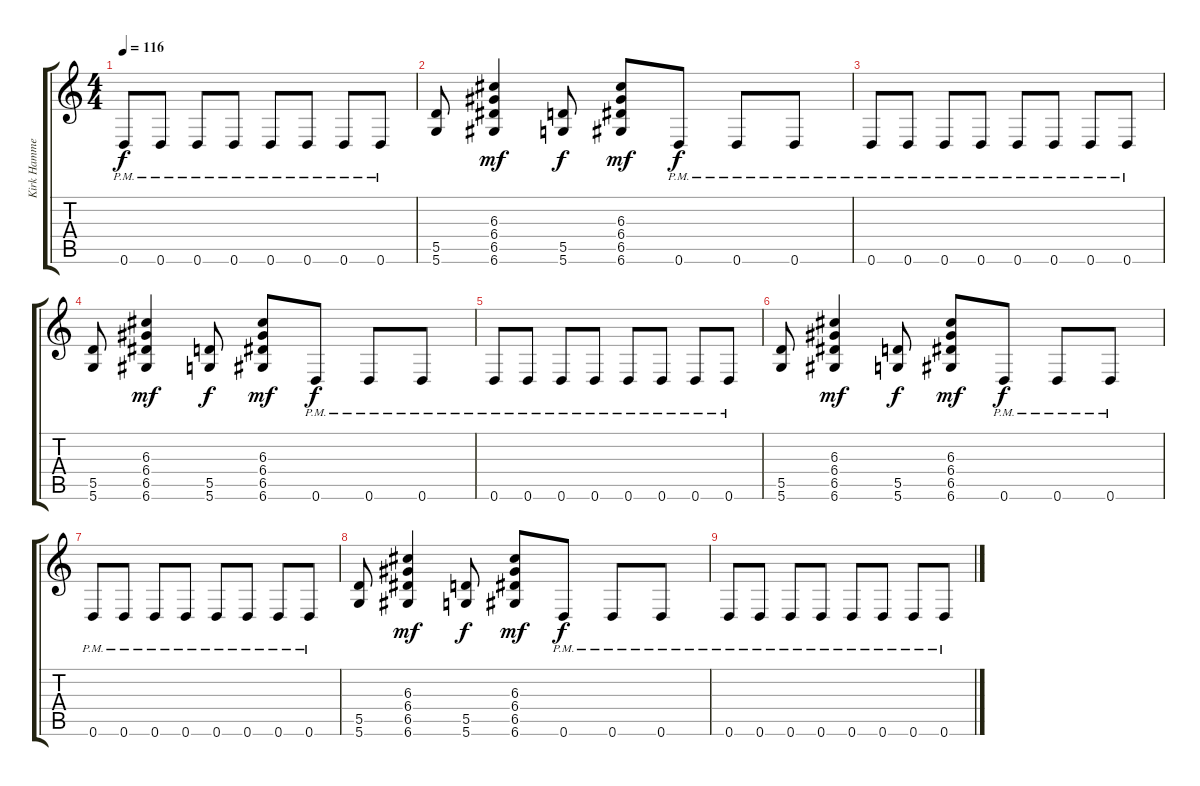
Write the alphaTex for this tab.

\track ("Kirk Hammet (Lead)" "Kirk Hamme") {instrument distortionguitar}
\staff {score tabs}
\tuning (E4 B3 G3 D3 A2 D2) {hide}
\ts (4 4)
\tempo 116
\clef g2
\ks c
0.6{pm}.8{dy f} 0.6{pm}.8 0.6{pm}.8 0.6{pm}.8 0.6{pm}.8 0.6{pm}.8 0.6{pm}.8 0.6{pm}.8 |
(5.5 5.6).8 (6.3 6.4 6.5 6.6).4{dy mf} (5.5 5.6).8{dy f} (6.3 6.4 6.5 6.6).8{dy mf} 0.6{pm}.8{dy f} 0.6{pm}.8 0.6{pm}.8 |
0.6{pm}.8 0.6{pm}.8 0.6{pm}.8 0.6{pm}.8 0.6{pm}.8 0.6{pm}.8 0.6{pm}.8 0.6{pm}.8 |
(5.5 5.6).8 (6.3 6.4 6.5 6.6).4{dy mf} (5.5 5.6).8{dy f} (6.3 6.4 6.5 6.6).8{dy mf} 0.6{pm}.8{dy f} 0.6{pm}.8 0.6{pm}.8 |
0.6{pm}.8 0.6{pm}.8 0.6{pm}.8 0.6{pm}.8 0.6{pm}.8 0.6{pm}.8 0.6{pm}.8 0.6{pm}.8 |
(5.5 5.6).8 (6.3 6.4 6.5 6.6).4{dy mf} (5.5 5.6).8{dy f} (6.3 6.4 6.5 6.6).8{dy mf} 0.6{pm}.8{dy f} 0.6{pm}.8 0.6{pm}.8 |
0.6{pm}.8 0.6{pm}.8 0.6{pm}.8 0.6{pm}.8 0.6{pm}.8 0.6{pm}.8 0.6{pm}.8 0.6{pm}.8 |
(5.5 5.6).8 (6.3 6.4 6.5 6.6).4{dy mf} (5.5 5.6).8{dy f} (6.3 6.4 6.5 6.6).8{dy mf} 0.6{pm}.8{dy f} 0.6{pm}.8 0.6{pm}.8 |
0.6{pm}.8 0.6{pm}.8 0.6{pm}.8 0.6{pm}.8 0.6{pm}.8 0.6{pm}.8 0.6{pm}.8 0.6{pm}.8
